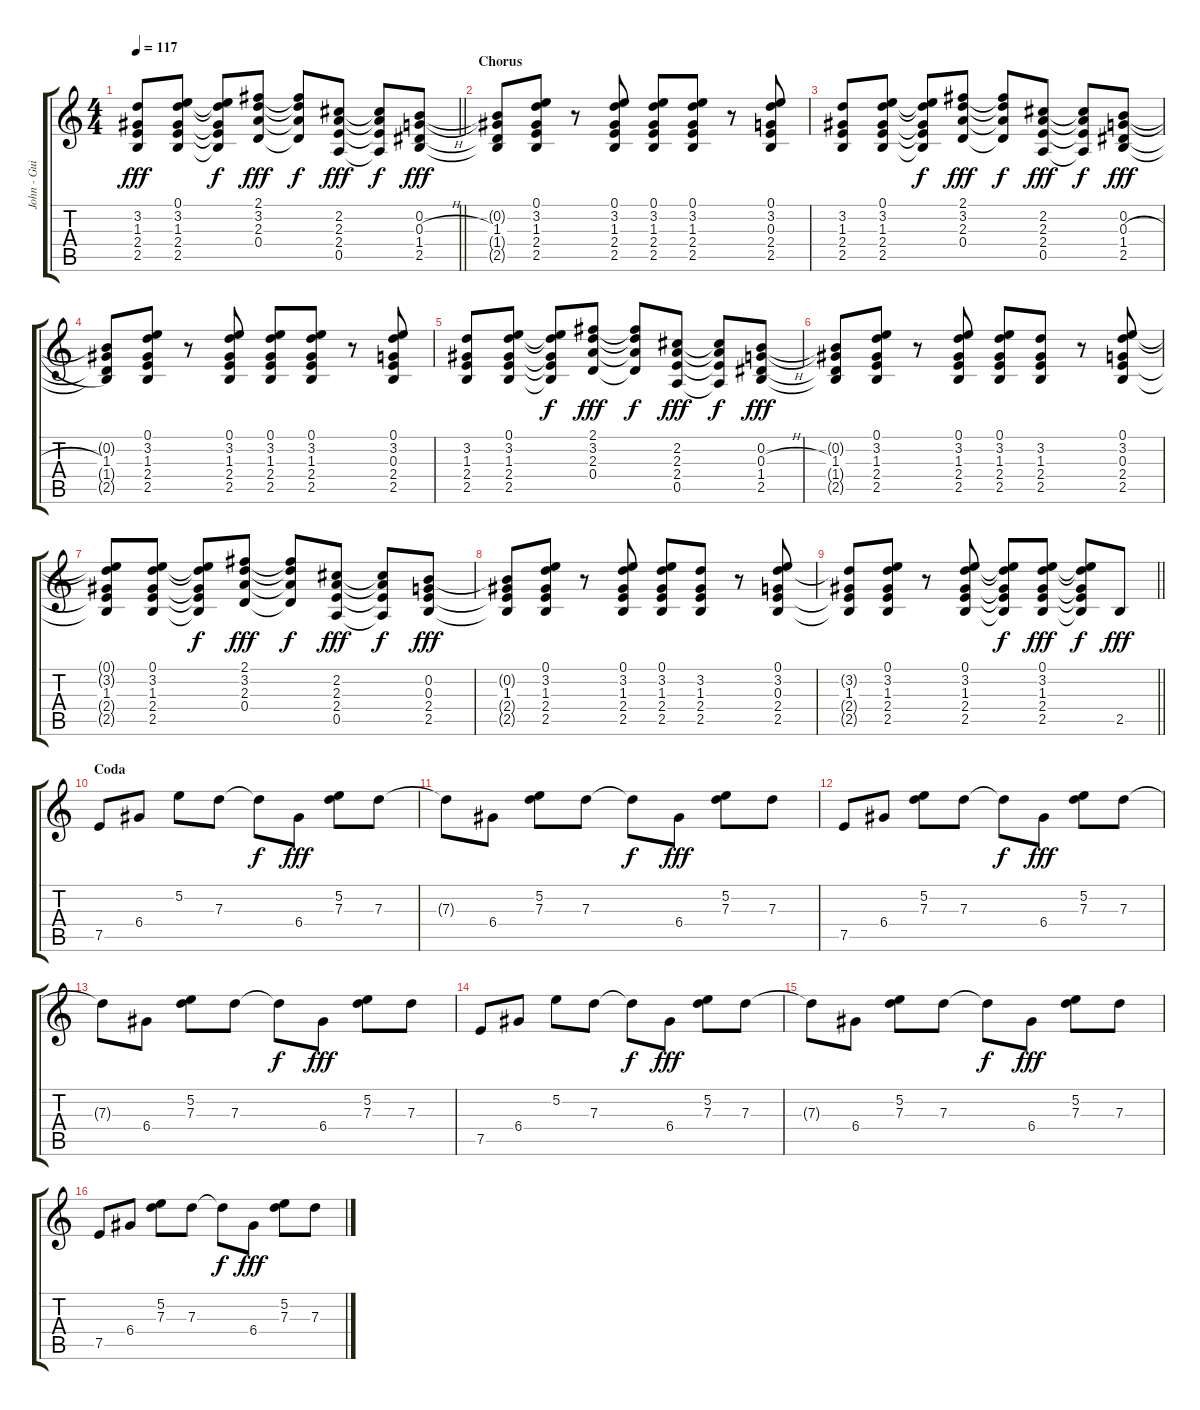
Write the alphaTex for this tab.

\track ("John - Guitar" "John - Gui") {instrument electricguitarclean}
\staff {score tabs}
\tuning (E4 B3 G3 D3 A2 E2) {hide}
\ts (4 4)
\tempo 117
\clef g2
\barLineRight lightlight
\ks c
(3.2 1.3 2.4 2.5).8{dy fff} (0.1 3.2 1.3 2.4 2.5).8 (0.1{t} 3.2{t} 1.3{t} 2.4{t} 2.5{t}).8{dy f} (2.1 3.2 2.3 0.4).8{dy fff} (2.1{t} 3.2{t} 2.3{t} 0.4{t}).8{dy f} (2.2 2.3 2.4 0.5).8{dy fff} (2.2{t} 2.3{t} 2.4{t} 0.5{t}).8{dy f} (0.2 0.3{h} 1.4 2.5).8{dy fff} |
\section ("" "Chorus")
(0.2{t} 1.3 1.4{t} 2.5{t}).8 (0.1 3.2 1.3 2.4 2.5).8 r.8 (0.1 3.2 1.3 2.4 2.5).8 (0.1 3.2 1.3 2.4 2.5).8 (0.1 3.2 1.3 2.4 2.5).8 r.8 (0.1 3.2 0.3 2.4 2.5).8 |
(3.2 1.3 2.4 2.5).8 (0.1 3.2 1.3 2.4 2.5).8 (0.1{t} 3.2{t} 1.3{t} 2.4{t} 2.5{t}).8{dy f} (2.1 3.2 2.3 0.4).8{dy fff} (2.1{t} 3.2{t} 2.3{t} 0.4{t}).8{dy f} (2.2 2.3 2.4 0.5).8{dy fff} (2.2{t} 2.3{t} 2.4{t} 0.5{t}).8{dy f} (0.2 0.3{h} 1.4 2.5).8{dy fff} |
(0.2{t} 1.3 1.4{t} 2.5{t}).8 (0.1 3.2 1.3 2.4 2.5).8 r.8 (0.1 3.2 1.3 2.4 2.5).8 (0.1 3.2 1.3 2.4 2.5).8 (0.1 3.2 1.3 2.4 2.5).8 r.8 (0.1 3.2 0.3 2.4 2.5).8 |
(3.2 1.3 2.4 2.5).8 (0.1 3.2 1.3 2.4 2.5).8 (0.1{t} 3.2{t} 1.3{t} 2.4{t} 2.5{t}).8{dy f} (2.1 3.2 2.3 0.4).8{dy fff} (2.1{t} 3.2{t} 2.3{t} 0.4{t}).8{dy f} (2.2 2.3 2.4 0.5).8{dy fff} (2.2{t} 2.3{t} 2.4{t} 0.5{t}).8{dy f} (0.2 0.3{h} 1.4 2.5).8{dy fff} |
(0.2{t} 1.3 1.4{t} 2.5{t}).8 (0.1 3.2 1.3 2.4 2.5).8 r.8 (0.1 3.2 1.3 2.4 2.5).8 (0.1 3.2 1.3 2.4 2.5).8 (3.2 1.3 2.4 2.5).8 r.8 (0.1 3.2 0.3 2.4 2.5).8 |
(0.1{t} 3.2{t} 1.3 2.4{t} 2.5{t}).8 (0.1 3.2 1.3 2.4 2.5).8 (0.1{t} 3.2{t} 1.3{t} 2.4{t} 2.5{t}).8{dy f} (2.1 3.2 2.3 0.4).8{dy fff} (2.1{t} 3.2{t} 2.3{t} 0.4{t}).8{dy f} (2.2 2.3 2.4 0.5).8{dy fff} (2.2{t} 2.3{t} 2.4{t} 0.5{t}).8{dy f} (0.2 0.3 2.4 2.5).8{dy fff} |
(0.2{t} 1.3 2.4{t} 2.5{t}).8 (0.1 3.2 1.3 2.4 2.5).8 r.8 (0.1 3.2 1.3 2.4 2.5).8 (0.1 3.2 1.3 2.4 2.5).8 (3.2 1.3 2.4 2.5).8 r.8 (0.1 3.2 0.3 2.4 2.5).8 |
\barLineRight lightlight
(3.2{t} 1.3 2.4{t} 2.5{t}).8 (0.1 3.2 1.3 2.4 2.5).8 r.8 (0.1 3.2 1.3 2.4 2.5).8 (0.1{t} 3.2{t} 1.3{t} 2.4{t} 2.5{t}).8{dy f} (0.1 3.2 1.3 2.4 2.5).8{dy fff} (0.1{t} 3.2{t} 1.3{t} 2.4{t} 2.5{t}).8{dy f} 2.5.8{dy fff volume 16} |
\section ("" "Coda")
7.5.8 6.4.8 5.2.8 7.3.8 7.3{t}.8{dy f} 6.4.8{dy fff} (5.2 7.3).8 7.3.8 |
7.3{t}.8 6.4.8 (5.2 7.3).8 7.3.8 7.3{t}.8{dy f} 6.4.8{dy fff} (5.2 7.3).8 7.3.8 |
7.5.8 6.4.8 (5.2 7.3).8 7.3.8 7.3{t}.8{dy f} 6.4.8{dy fff} (5.2 7.3).8 7.3.8 |
7.3{t}.8 6.4.8 (5.2 7.3).8 7.3.8 7.3{t}.8{dy f} 6.4.8{dy fff} (5.2 7.3).8 7.3.8 |
7.5.8 6.4.8 5.2.8 7.3.8 7.3{t}.8{dy f} 6.4.8{dy fff} (5.2 7.3).8 7.3.8 |
7.3{t}.8 6.4.8 (5.2 7.3).8 7.3.8 7.3{t}.8{dy f} 6.4.8{dy fff} (5.2 7.3).8 7.3.8 |
7.5.8 6.4.8 (5.2 7.3).8 7.3.8 7.3{t}.8{dy f} 6.4.8{dy fff} (5.2 7.3).8 7.3.8
